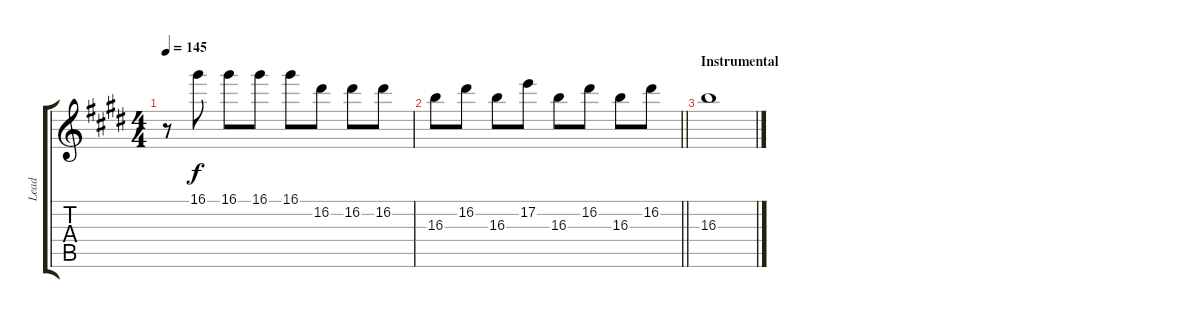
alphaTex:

\track ("Lead" "Lead") {instrument distortionguitar}
\staff {score tabs}
\tuning (E4 B3 G3 D3 A2 E2) {hide}
\ts (4 4)
\tempo 145
\clef g2
\ks e
r.8{dy f} 16.1.8 16.1.8 16.1.8 16.1.8 16.2.8 16.2.8 16.2.8 |
\barLineRight lightlight
16.3.8 16.2.8 16.3.8 17.2.8 16.3.8 16.2.8 16.3.8 16.2.8 |
\section ("" "Instrumental")
16.3.1
